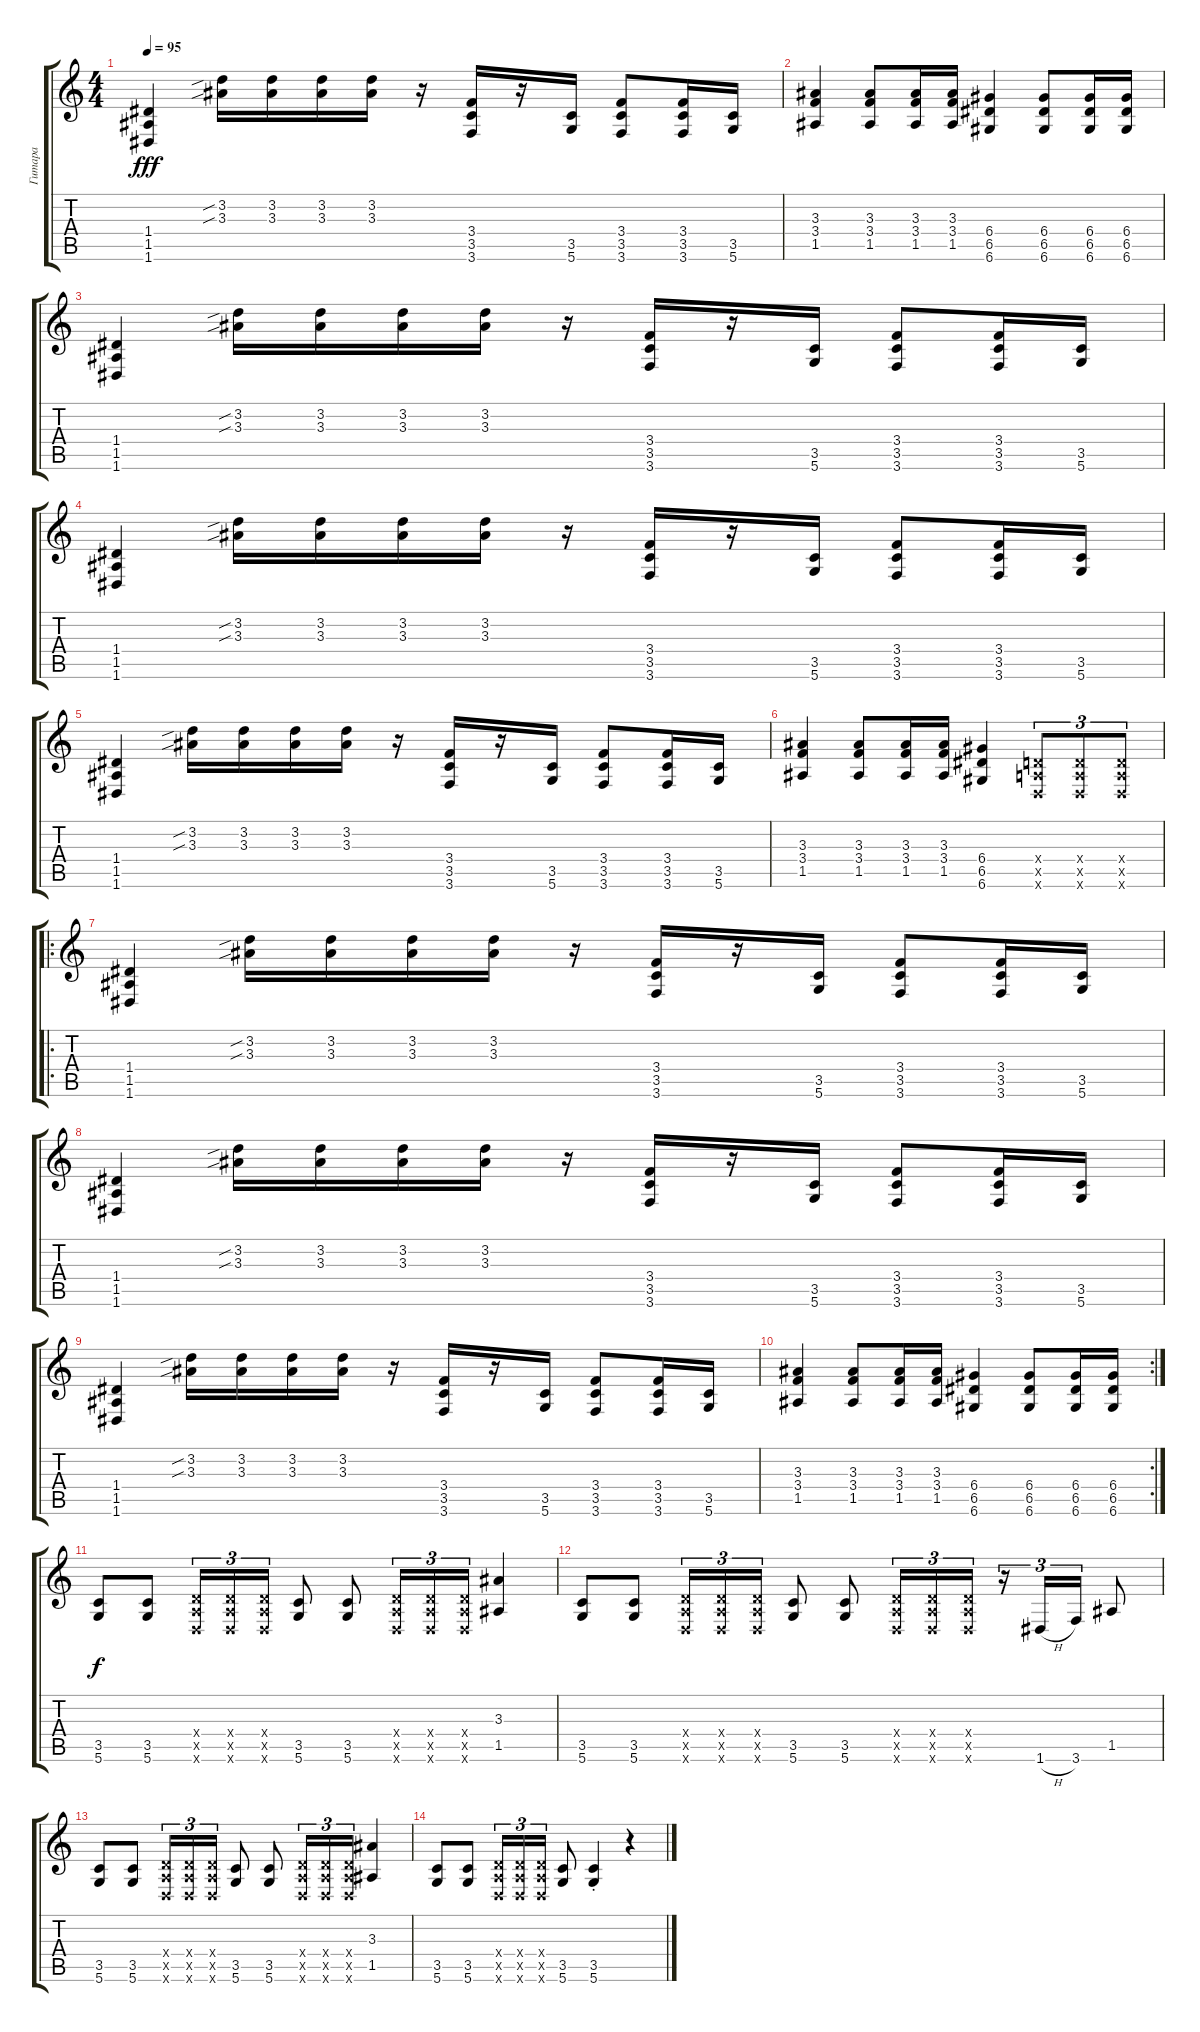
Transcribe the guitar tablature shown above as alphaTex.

\track ("Гитара" "Гитара") {instrument distortionguitar}
\staff {score tabs}
\tuning (E4 B3 G3 D3 A2 D2) {hide}
\ts (4 4)
\tempo 95
\clef g2
\ks c
(1.4 1.5 1.6).4{dy fff} (3.2{sib} 3.3{sib}).16 (3.2 3.3).16 (3.2 3.3).16 (3.2 3.3).16 r.16 (3.4 3.5 3.6).16 r.16 (3.5 5.6).16 (3.4 3.5 3.6).8 (3.4 3.5 3.6).16 (3.5 5.6).16 |
(3.3 3.4 1.5).4 (3.3 3.4 1.5).8 (3.3 3.4 1.5).16 (3.3 3.4 1.5).16 (6.4 6.5 6.6).4 (6.4 6.5 6.6).8 (6.4 6.5 6.6).16 (6.4 6.5 6.6).16 |
(1.4 1.5 1.6).4 (3.2{sib} 3.3{sib}).16 (3.2 3.3).16 (3.2 3.3).16 (3.2 3.3).16 r.16 (3.4 3.5 3.6).16 r.16 (3.5 5.6).16 (3.4 3.5 3.6).8 (3.4 3.5 3.6).16 (3.5 5.6).16 |
(1.4 1.5 1.6).4 (3.2{sib} 3.3{sib}).16 (3.2 3.3).16 (3.2 3.3).16 (3.2 3.3).16 r.16 (3.4 3.5 3.6).16 r.16 (3.5 5.6).16 (3.4 3.5 3.6).8 (3.4 3.5 3.6).16 (3.5 5.6).16 |
(1.4 1.5 1.6).4 (3.2{sib} 3.3{sib}).16 (3.2 3.3).16 (3.2 3.3).16 (3.2 3.3).16 r.16 (3.4 3.5 3.6).16 r.16 (3.5 5.6).16 (3.4 3.5 3.6).8 (3.4 3.5 3.6).16 (3.5 5.6).16 |
(3.3 3.4 1.5).4 (3.3 3.4 1.5).8 (3.3 3.4 1.5).16 (3.3 3.4 1.5).16 (6.4 6.5 6.6).4 (0.4{x} 0.5{x} 0.6{x}).8{tu (3 2)} (0.4{x} 0.5{x} 0.6{x}).8{tu (3 2)} (0.4{x} 0.5{x} 0.6{x}).8{tu (3 2)} |
\ro
(1.4 1.5 1.6).4 (3.2{sib} 3.3{sib}).16 (3.2 3.3).16 (3.2 3.3).16 (3.2 3.3).16 r.16 (3.4 3.5 3.6).16 r.16 (3.5 5.6).16 (3.4 3.5 3.6).8 (3.4 3.5 3.6).16 (3.5 5.6).16 |
(1.4 1.5 1.6).4 (3.2{sib} 3.3{sib}).16 (3.2 3.3).16 (3.2 3.3).16 (3.2 3.3).16 r.16 (3.4 3.5 3.6).16 r.16 (3.5 5.6).16 (3.4 3.5 3.6).8 (3.4 3.5 3.6).16 (3.5 5.6).16 |
(1.4 1.5 1.6).4 (3.2{sib} 3.3{sib}).16 (3.2 3.3).16 (3.2 3.3).16 (3.2 3.3).16 r.16 (3.4 3.5 3.6).16 r.16 (3.5 5.6).16 (3.4 3.5 3.6).8 (3.4 3.5 3.6).16 (3.5 5.6).16 |
\rc 2
(3.3 3.4 1.5).4 (3.3 3.4 1.5).8 (3.3 3.4 1.5).16 (3.3 3.4 1.5).16 (6.4 6.5 6.6).4 (6.4 6.5 6.6).8 (6.4 6.5 6.6).16 (6.4 6.5 6.6).16 |
(3.5 5.6).8{dy f} (3.5 5.6).8 (0.4{x} 0.5{x} 0.6{x}).16{tu (3 2)} (0.4{x} 0.5{x} 0.6{x}).16{tu (3 2)} (0.4{x} 0.5{x} 0.6{x}).16{tu (3 2)} (3.5 5.6).8 (3.5 5.6).8 (0.4{x} 0.5{x} 0.6{x}).16{tu (3 2)} (0.4{x} 0.5{x} 0.6{x}).16{tu (3 2)} (0.4{x} 0.5{x} 0.6{x}).16{tu (3 2)} (3.3 1.5).4 |
(3.5 5.6).8 (3.5 5.6).8 (0.4{x} 0.5{x} 0.6{x}).16{tu (3 2)} (0.4{x} 0.5{x} 0.6{x}).16{tu (3 2)} (0.4{x} 0.5{x} 0.6{x}).16{tu (3 2)} (3.5 5.6).8 (3.5 5.6).8 (0.4{x} 0.5{x} 0.6{x}).16{tu (3 2)} (0.4{x} 0.5{x} 0.6{x}).16{tu (3 2)} (0.4{x} 0.5{x} 0.6{x}).16{tu (3 2)} r.16{tu (3 2)} 1.6{h}.16{tu (3 2)} 3.6.16{tu (3 2)} 1.5.8 |
(3.5 5.6).8 (3.5 5.6).8 (0.4{x} 0.5{x} 0.6{x}).16{tu (3 2)} (0.4{x} 0.5{x} 0.6{x}).16{tu (3 2)} (0.4{x} 0.5{x} 0.6{x}).16{tu (3 2)} (3.5 5.6).8 (3.5 5.6).8 (0.4{x} 0.5{x} 0.6{x}).16{tu (3 2)} (0.4{x} 0.5{x} 0.6{x}).16{tu (3 2)} (0.4{x} 0.5{x} 0.6{x}).16{tu (3 2)} (3.3 1.5).4 |
(3.5 5.6).8 (3.5 5.6).8 (0.4{x} 0.5{x} 0.6{x}).16{tu (3 2)} (0.4{x} 0.5{x} 0.6{x}).16{tu (3 2)} (0.4{x} 0.5{x} 0.6{x}).16{tu (3 2)} (3.5 5.6).8 (3.5{st} 5.6{st}).4 r.4
